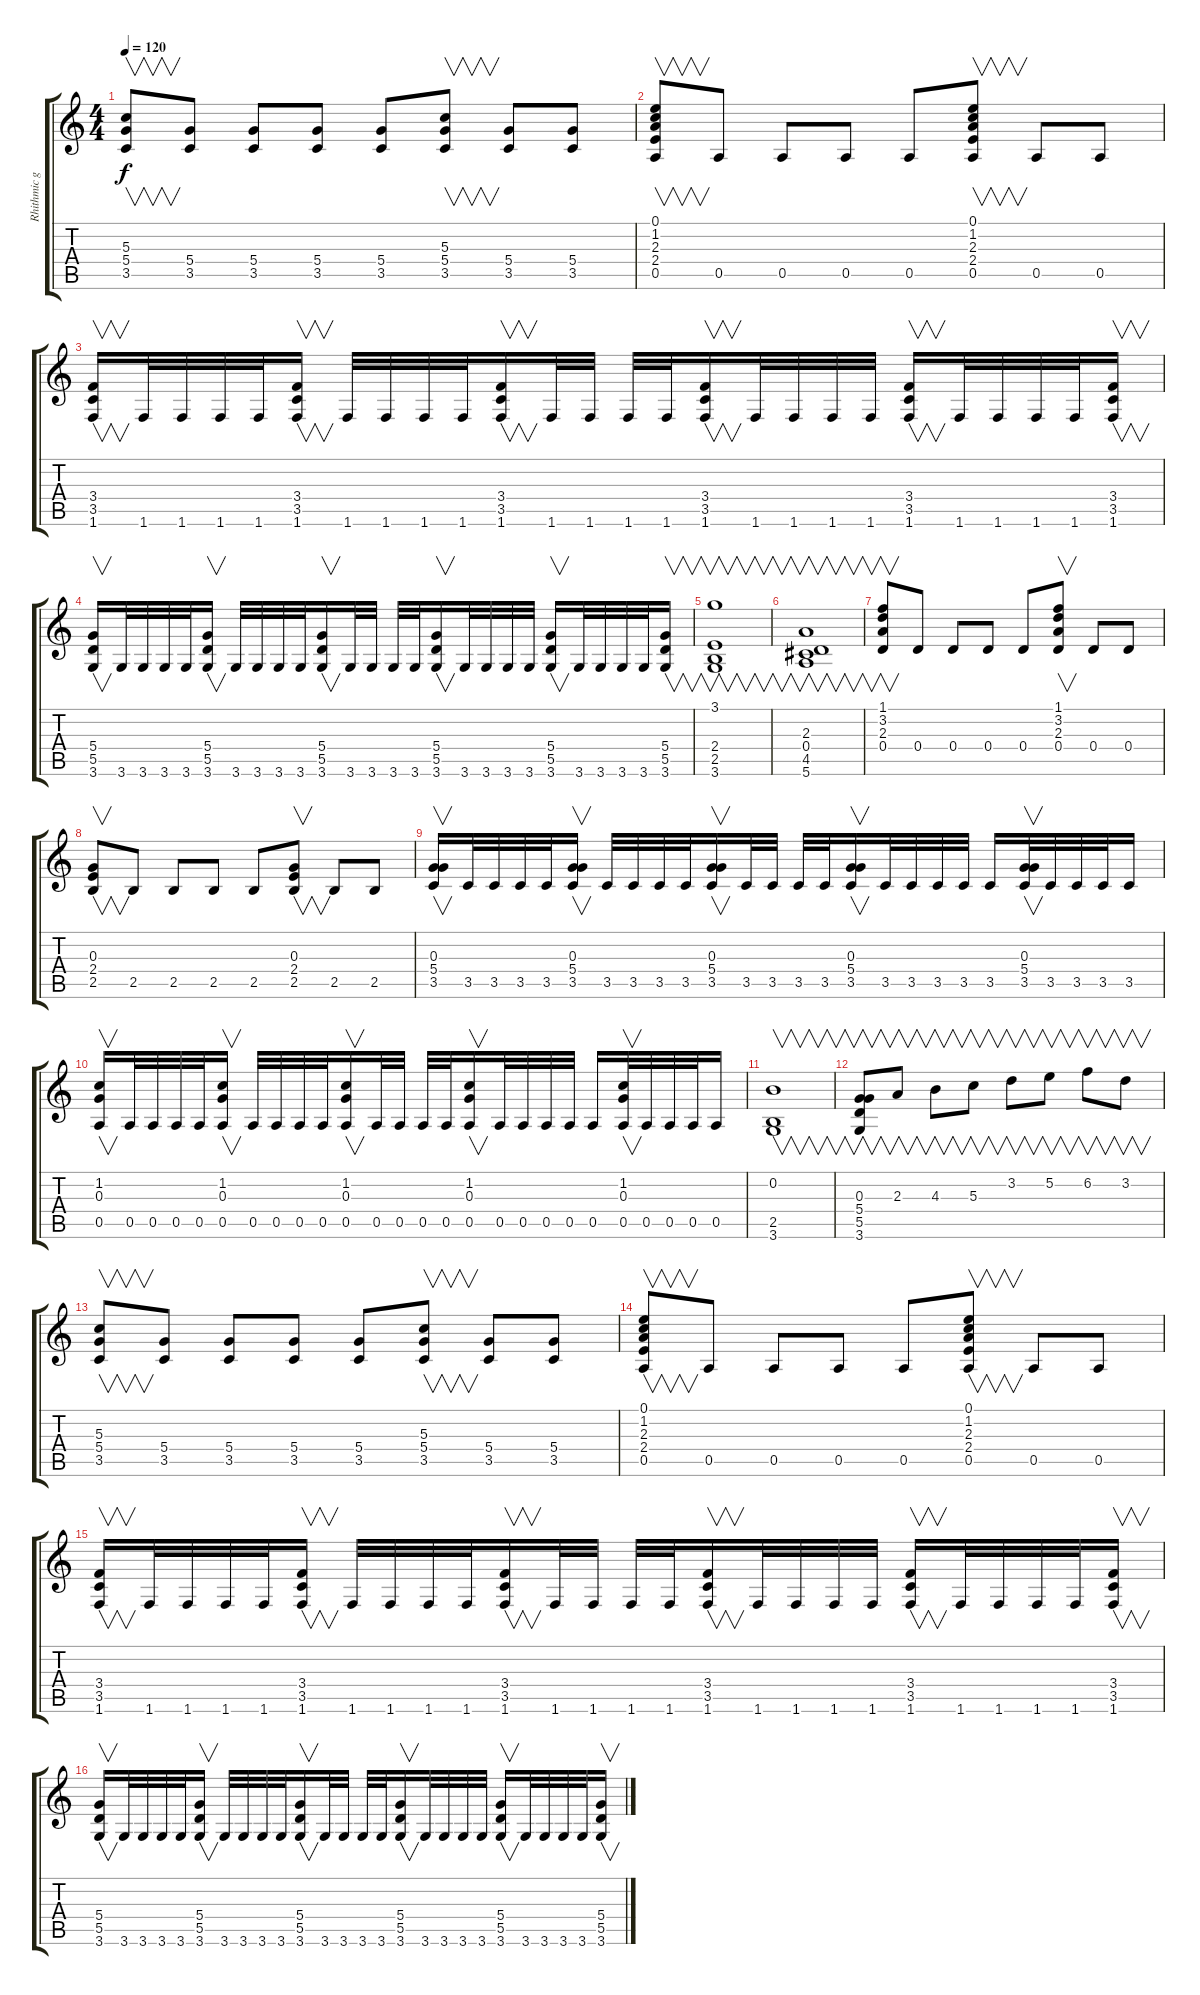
\track ("Rhithmic guitar" "Rhithmic g") {instrument distortionguitar}
\staff {score tabs}
\tuning (E4 B3 G3 D3 A2 E2) {hide}
\ts (4 4)
\tempo 120
\clef g2
\ks c
(5.3 5.4 3.5).8{v dy f instrument distortionguitar} (5.4 3.5).8 (5.4 3.5).8 (5.4 3.5).8 (5.4 3.5).8 (5.3 5.4 3.5).8{v} (5.4 3.5).8 (5.4 3.5).8 |
(0.1 1.2 2.3 2.4 0.5).8{v} 0.5.8 0.5.8 0.5.8 0.5.8 (0.1 1.2 2.3 2.4 0.5).8{v} 0.5.8 0.5.8 |
(3.4 3.5 1.6).16{v} 1.6.32 1.6.32 1.6.32 1.6.32 (3.4 3.5 1.6).16{v} 1.6.32 1.6.32 1.6.32 1.6.32 (3.4 3.5 1.6).16{v} 1.6.32 1.6.32 1.6.32 1.6.32 (3.4 3.5 1.6).16{v} 1.6.32 1.6.32 1.6.32 1.6.32 (3.4 3.5 1.6).16{v} 1.6.32 1.6.32 1.6.32 1.6.32 (3.4 3.5 1.6).16{v} |
(5.4 5.5 3.6).16{v} 3.6.32 3.6.32 3.6.32 3.6.32 (5.4 5.5 3.6).16{v} 3.6.32 3.6.32 3.6.32 3.6.32 (5.4 5.5 3.6).16{v} 3.6.32 3.6.32 3.6.32 3.6.32 (5.4 5.5 3.6).16{v} 3.6.32 3.6.32 3.6.32 3.6.32 (5.4 5.5 3.6).16{v} 3.6.32 3.6.32 3.6.32 3.6.32 (5.4 5.5 3.6).16{v} |
(3.1 2.4 2.5 3.6).1{v} |
(2.3 0.4 4.5 5.6).1{v} |
(1.1 3.2 2.3 0.4).8{v} 0.4.8 0.4.8 0.4.8 0.4.8 (1.1 3.2 2.3 0.4).8{v} 0.4.8 0.4.8 |
(0.3 2.4 2.5).8{v} 2.5.8 2.5.8 2.5.8 2.5.8 (0.3 2.4 2.5).8{v} 2.5.8 2.5.8 |
(0.3 5.4 3.5).16{v} 3.5.32 3.5.32 3.5.32 3.5.32 (0.3 5.4 3.5).16{v} 3.5.32 3.5.32 3.5.32 3.5.32 (0.3 5.4 3.5).16{v} 3.5.32 3.5.32 3.5.32 3.5.32 (0.3 5.4 3.5).16{v} 3.5.32 3.5.32 3.5.32 3.5.32 3.5.16 (0.3 5.4 3.5).32{v} 3.5.32 3.5.32 3.5.32 3.5.16 |
(1.2 0.3 0.5).16{v} 0.5.32 0.5.32 0.5.32 0.5.32 (1.2 0.3 0.5).16{v} 0.5.32 0.5.32 0.5.32 0.5.32 (1.2 0.3 0.5).16{v} 0.5.32 0.5.32 0.5.32 0.5.32 (1.2 0.3 0.5).16{v} 0.5.32 0.5.32 0.5.32 0.5.32 0.5.16 (1.2 0.3 0.5).32{v} 0.5.32 0.5.32 0.5.32 0.5.16 |
(0.2 2.5 3.6).1{v} |
(0.3 5.4 5.5 3.6).8{v} 2.3.8{v} 4.3.8{v} 5.3.8{v} 3.2.8{v} 5.2.8{v} 6.2.8{v} 3.2.8{v} |
(5.3 5.4 3.5).8{v} (5.4 3.5).8 (5.4 3.5).8 (5.4 3.5).8 (5.4 3.5).8 (5.3 5.4 3.5).8{v} (5.4 3.5).8 (5.4 3.5).8 |
(0.1 1.2 2.3 2.4 0.5).8{v} 0.5.8 0.5.8 0.5.8 0.5.8 (0.1 1.2 2.3 2.4 0.5).8{v} 0.5.8 0.5.8 |
(3.4 3.5 1.6).16{v} 1.6.32 1.6.32 1.6.32 1.6.32 (3.4 3.5 1.6).16{v} 1.6.32 1.6.32 1.6.32 1.6.32 (3.4 3.5 1.6).16{v} 1.6.32 1.6.32 1.6.32 1.6.32 (3.4 3.5 1.6).16{v} 1.6.32 1.6.32 1.6.32 1.6.32 (3.4 3.5 1.6).16{v} 1.6.32 1.6.32 1.6.32 1.6.32 (3.4 3.5 1.6).16{v} |
(5.4 5.5 3.6).16{v} 3.6.32 3.6.32 3.6.32 3.6.32 (5.4 5.5 3.6).16{v} 3.6.32 3.6.32 3.6.32 3.6.32 (5.4 5.5 3.6).16{v} 3.6.32 3.6.32 3.6.32 3.6.32 (5.4 5.5 3.6).16{v} 3.6.32 3.6.32 3.6.32 3.6.32 (5.4 5.5 3.6).16{v} 3.6.32 3.6.32 3.6.32 3.6.32 (5.4 5.5 3.6).16{v}
